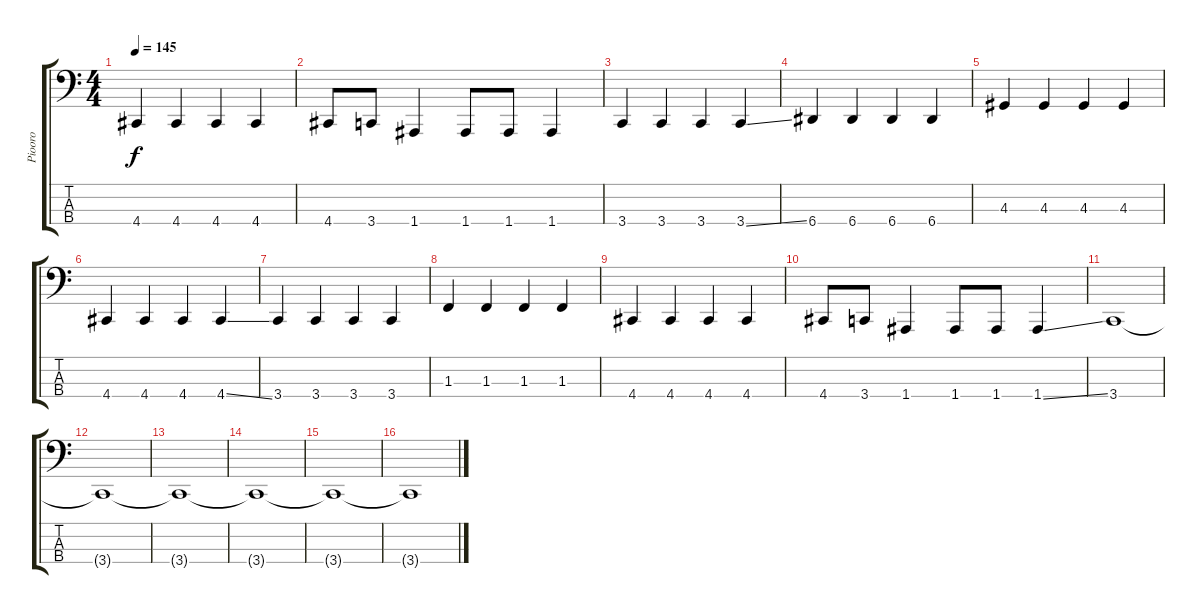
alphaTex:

\track ("Piooro" "Piooro") {instrument electricbassfinger}
\staff {score tabs}
\tuning (D2 A1 E1 A0) {hide}
\ts (4 4)
\tempo 145
\clef f4
\ks c
4.4.4{dy f} 4.4.4 4.4.4 4.4.4 |
4.4.8 3.4.8 1.4.4 1.4.8 1.4.8 1.4.4 |
3.4.4 3.4.4 3.4.4 3.4{ss}.4 |
6.4.4 6.4.4 6.4.4 6.4.4 |
4.3.4 4.3.4 4.3.4 4.3.4 |
4.4.4 4.4.4 4.4.4 4.4{ss}.4 |
3.4.4 3.4.4 3.4.4 3.4.4 |
1.3.4 1.3.4 1.3.4 1.3.4 |
4.4.4 4.4.4 4.4.4 4.4.4 |
4.4.8 3.4.8 1.4.4 1.4.8 1.4.8 1.4{ss}.4 |
3.4.1 |
3.4{t}.1 |
3.4{t}.1 |
3.4{t}.1 |
3.4{t}.1 |
3.4{t}.1
